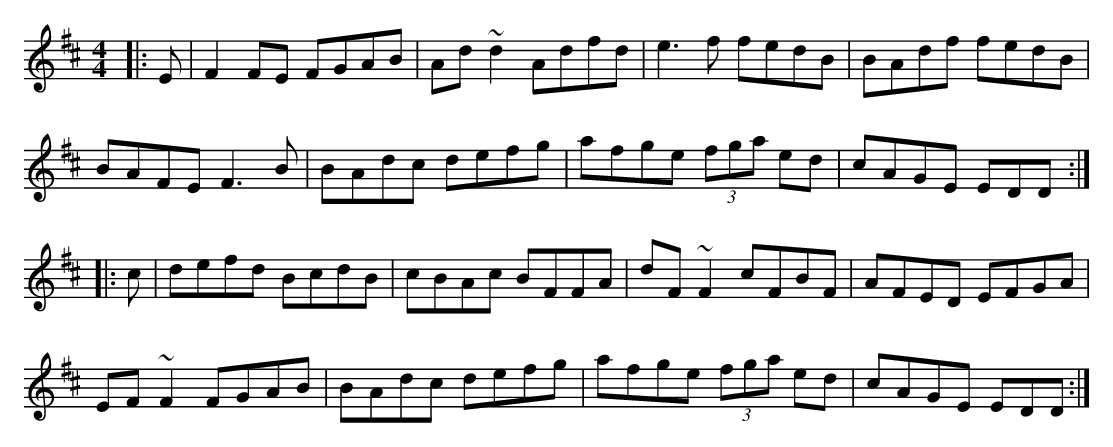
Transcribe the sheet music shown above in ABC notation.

X:1
M:4/4
K:D
|:E|F2FE FGAB|Ad~d2 Adfd|e3f fedB|BAdf fedB|
BAFE F3B|BAdc defg|afge (3fga ed|cAGE EDD:|
|:c|defd BcdB|cBAc BFFA|dF~F2 cFBF|AFED EFGA|
EF~F2 FGAB|BAdc defg|afge (3fga ed|cAGE EDD:|
